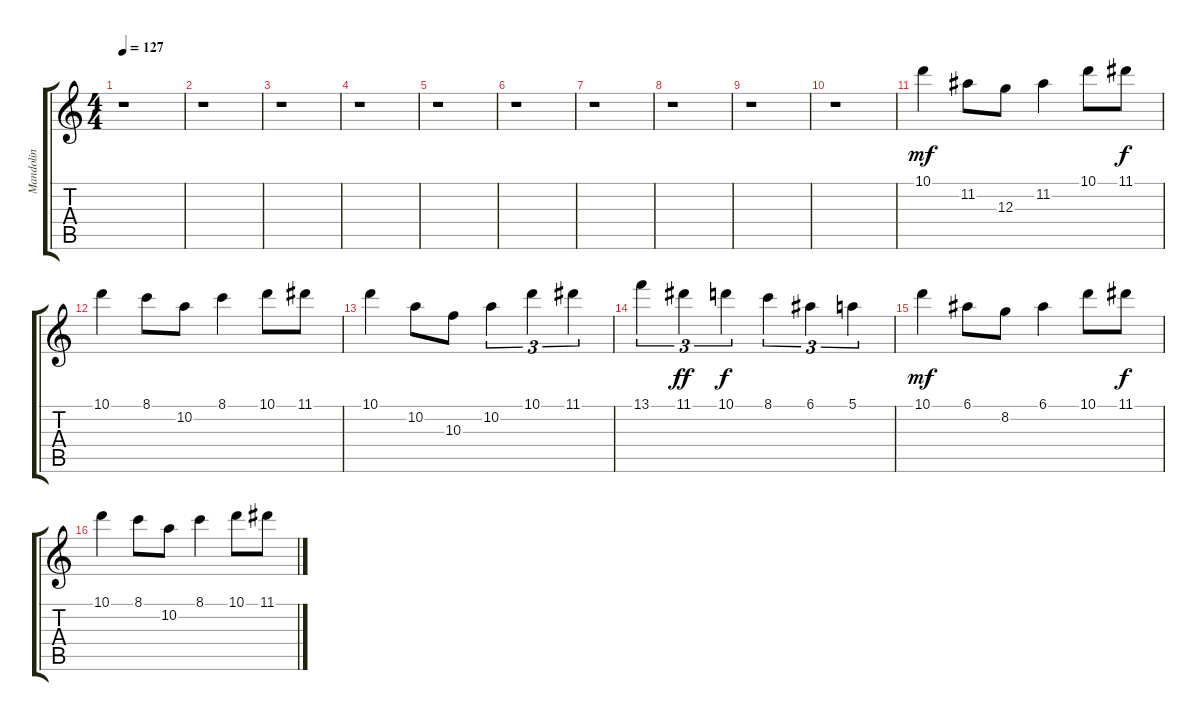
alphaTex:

\track ("Mandolin" "Mandolin") {instrument banjo}
\staff {score tabs}
\tuning (E4 B3 G3 D3 A2 E2) {hide}
\displaytranspose 12
\ts (4 4)
\tempo 127
\clef g2
\ks c
r.1{dy p} |
r.1 |
r.1 |
r.1 |
r.1 |
r.1 |
r.1 |
r.1 |
r.1 |
r.1 |
10.1.4{dy mf} 11.2.8 12.3.8 11.2.4 10.1.8 11.1.8{dy f} |
10.1.4 8.1.8 10.2.8 8.1.4 10.1.8 11.1.8 |
10.1.4 10.2.8 10.3.8 10.2.4{tu (3 2)} 10.1.4{tu (3 2)} 11.1.4{tu (3 2)} |
13.1.4{tu (3 2)} 11.1.4{tu (3 2) dy ff} 10.1.4{tu (3 2) dy f} 8.1.4{tu (3 2)} 6.1.4{tu (3 2)} 5.1.4{tu (3 2)} |
10.1.4{dy mf} 6.1.8 8.2.8 6.1.4 10.1.8 11.1.8{dy f} |
10.1.4 8.1.8 10.2.8 8.1.4 10.1.8 11.1.8
